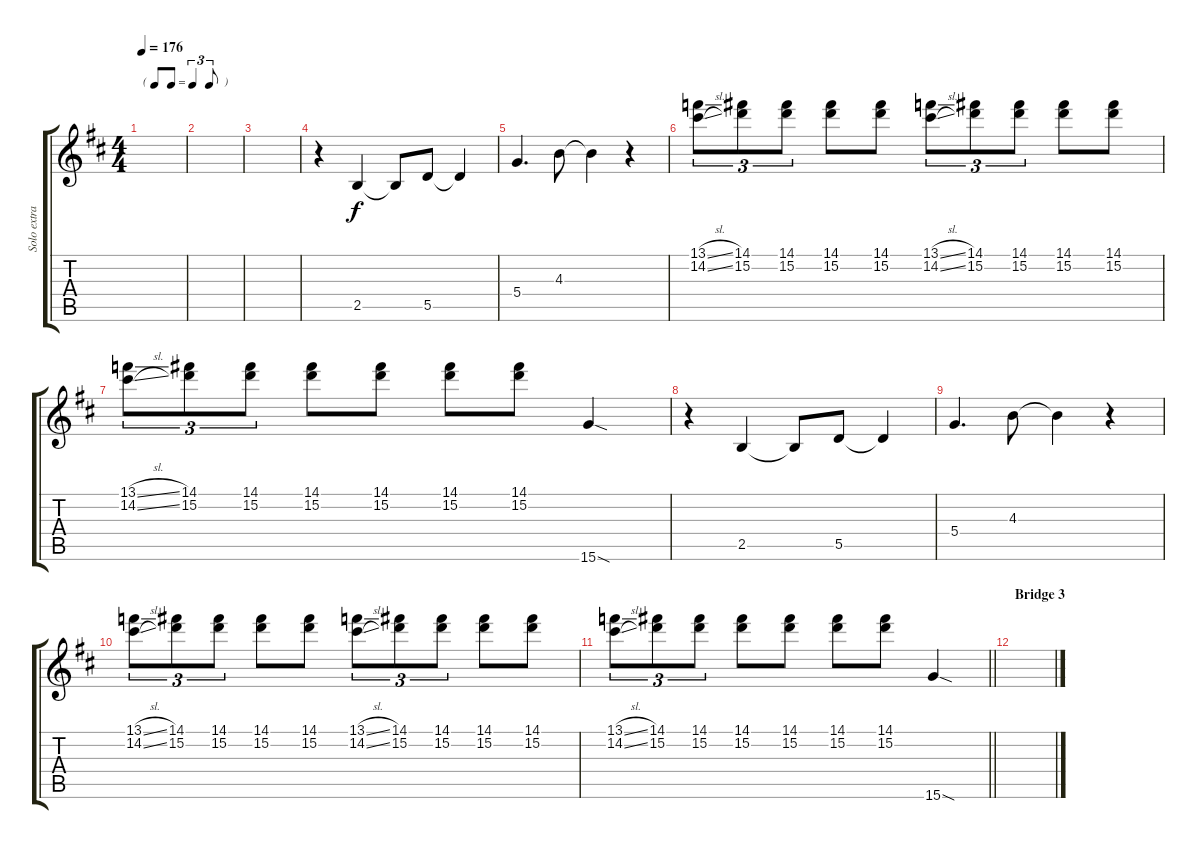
\track ("Solo extra Guitar" "Solo extra") {instrument overdrivenguitar}
\staff {score tabs}
\tuning (E4 B3 G3 D3 A2 E2) {hide}
\ts (4 4)
\tf triplet8th
\tempo 176
\clef g2
\ks d
|
|
|
r.4 2.5.4 2.5{t}.8 5.5.8 5.5{t}.4 |
5.4.4{d} 4.3.8 4.3{t}.4 r.4 |
(13.1{sl} 14.2{sl}).8{tu (3 2)} (14.1 15.2).8{tu (3 2)} (14.1 15.2).8{tu (3 2)} (14.1 15.2).8 (14.1 15.2).8 (13.1{sl} 14.2{sl}).8{tu (3 2)} (14.1 15.2).8{tu (3 2)} (14.1 15.2).8{tu (3 2)} (14.1 15.2).8 (14.1 15.2).8 |
(13.1{sl} 14.2{sl}).8{tu (3 2)} (14.1 15.2).8{tu (3 2)} (14.1 15.2).8{tu (3 2)} (14.1 15.2).8 (14.1 15.2).8 (14.1 15.2).8 (14.1 15.2).8 15.6{sod}.4 |
r.4 2.5.4 2.5{t}.8 5.5.8 5.5{t}.4 |
5.4.4{d} 4.3.8 4.3{t}.4 r.4 |
(13.1{sl} 14.2{sl}).8{tu (3 2)} (14.1 15.2).8{tu (3 2)} (14.1 15.2).8{tu (3 2)} (14.1 15.2).8 (14.1 15.2).8 (13.1{sl} 14.2{sl}).8{tu (3 2)} (14.1 15.2).8{tu (3 2)} (14.1 15.2).8{tu (3 2)} (14.1 15.2).8 (14.1 15.2).8 |
\barLineRight lightlight
(13.1{sl} 14.2{sl}).8{tu (3 2)} (14.1 15.2).8{tu (3 2)} (14.1 15.2).8{tu (3 2)} (14.1 15.2).8 (14.1 15.2).8 (14.1 15.2).8 (14.1 15.2).8 15.6{sod}.4 |
\section ("" "Bridge 3")
